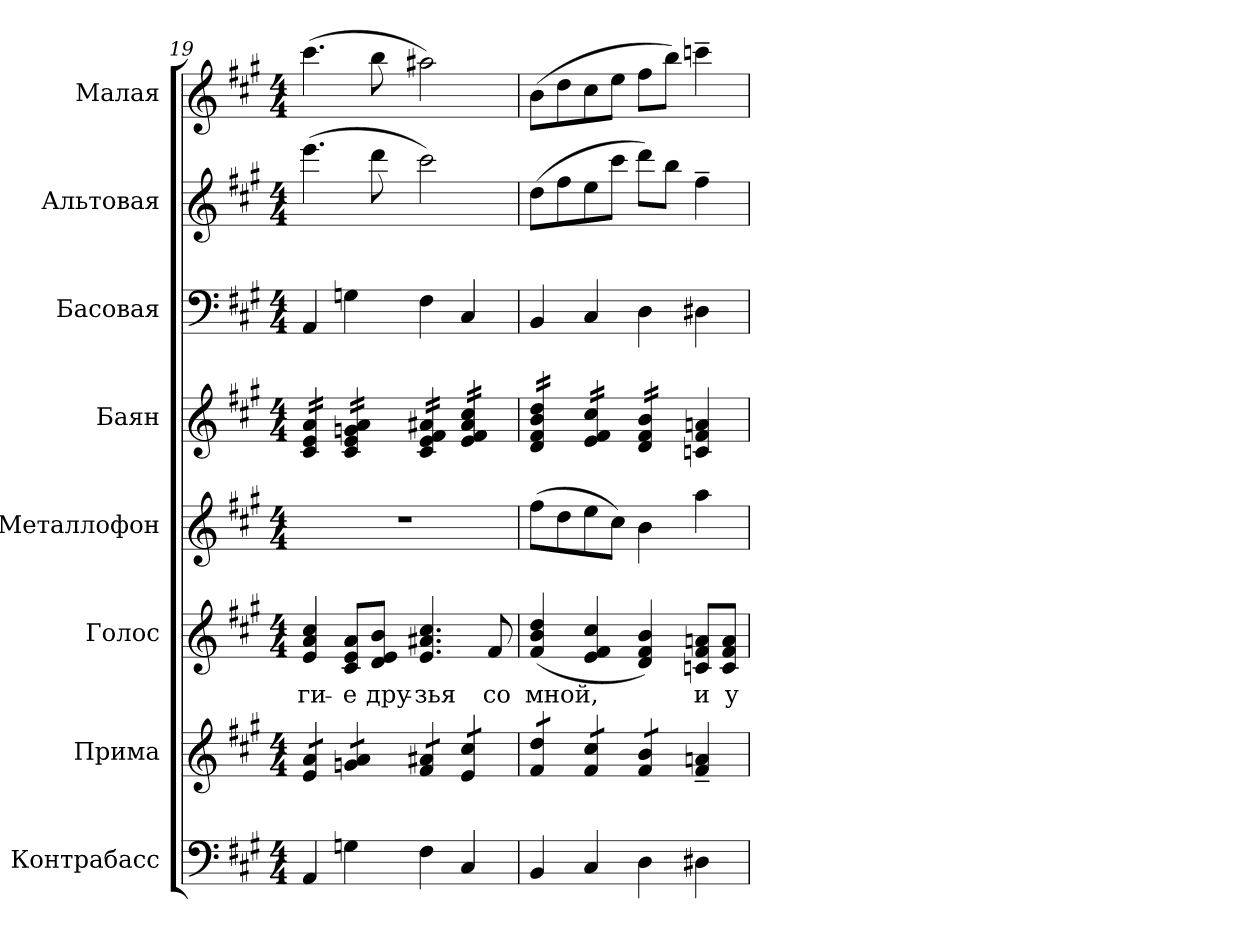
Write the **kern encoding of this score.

**kern	**kern	**kern	**text	**kern	**kern	**kern	**kern	**kern
*part8	*part7	*part6	*part6	*part5	*part4	*part3	*part2	*part1
*staff8	*staff7	*staff6	*staff6	*staff5	*staff4	*staff3	*staff2	*staff1
*I"Контрабасс	*I"Прима	*I"Голос	*	*I"Meталлофон	*I"Баян	*I"Басовая	*I"Альтовая	*I"Малая
*clefF4	*clefG2	*clefG2	*	*clefG2	*clefG2	*clefF4	*clefG2	*clefG2
*ITrd7c12	*ITrd7c12	*	*	*ITrd-7c-12	*	*	*	*
*k[f#c#g#]	*k[f#c#g#]	*k[f#c#g#]	*	*k[f#c#g#]	*k[f#c#g#]	*k[f#c#g#]	*k[f#c#g#]	*k[f#c#g#]
*A:	*A:	*A:	*	*A:	*A:	*A:	*A:	*A:
*M4/4	*M4/4	*M4/4	*	*M4/4	*M4/4	*M4/4	*M4/4	*M4/4
=19	=19	=19	=19	=19	=19	=19	=19	=19
!	!	!	!LO:LY:b:color=#000000	!	!	!	!	!
*	*	*^	*	*	*	*	*	*
*	*tremolo	*	*	*	*	*	*	*	*
*	*	*	*	*	*	*tremolo	*	*	*
4AAAi/	8Ei/ 8AiL	4ei/ 4ai 4cc#i	2..ryy	-ги-	1r	16c#i/ 16ei 16aiLL	4AAi/	(4.eeei\	(4.ccc#i\
.	.	.	.	.	.	16c#i/ 16ei 16ai	.	.	.
.	8Ei/ 8AiJ	.	.	.	.	16c#i/ 16ei 16ai	.	.	.
.	.	.	.	.	.	16c#i/ 16ei 16aiJJ	.	.	.
!	!	!	!	!LO:LY:b:color=#000000	!	!	!	!	!
4GGni\	8Gni/ 8AiL	8c#i/ 8ei/ 8ai/L	.	-е	.	16c#i/ 16ei 16gni 16aiLL	4Gni\	.	.
.	.	.	.	.	.	16c#i/ 16ei 16gni 16ai	.	.	.
!	!	!	!	!LO:LY:b:color=#000000	!	!	!	!	!
.	8Gni/ 8AiJ	8di/ 8ei/ 8bi/J	.	дру-	.	16c#i/ 16ei 16gni 16ai	.	8dddi\	8bbi\
.	.	.	.	.	.	16c#i/ 16ei 16gni 16aiJJ	.	.	.
!	!	!	!	!LO:LY:b:color=#000000	!	!	!	!	!
4FF#i\	8F#i/ 8A#XiL	4.ei/ 4.a#Xi 4.cc#i	.	-зья	.	16c#i/ 16ei 16f#i 16a#XiLL	4F#i\	2ccc#i\)	2aa#Xi\)
.	.	.	.	.	.	16c#i/ 16ei 16f#i 16a#Xi	.	.	.
.	8F#i/ 8A#XiJ	.	.	.	.	16c#i/ 16ei 16f#i 16a#Xi	.	.	.
.	.	.	.	.	.	16c#i/ 16ei 16f#i 16a#XiJJ	.	.	.
4CC#i/	8Ei/ 8c#iL	.	.	.	.	16ei/ 16f#i 16a#i 16cc#iLL	4C#i/	.	.
.	.	.	.	.	.	16ei/ 16f#i 16a#i 16cc#i	.	.	.
!	!	!	!	!LO:LY:b:color=#000000	!	!	!	!	!
.	8Ei/ 8c#iJ	8f#i/	8ryy	со	.	16ei/ 16f#i 16a#i 16cc#i	.	.	.
.	.	.	.	.	.	16ei/ 16f#i 16a#i 16cc#iJJ	.	.	.
*	*	*v	*v	*	*	*	*	*	*
=20	=20	=20	=20	=20	=20	=20	=20	=20
*	*	*^	*	*	*	*	*	*
!	!	!	!	!LO:LY:b:color=#000000	!	!	!	!	!
*	*	*v	*v	*	*	*	*	*	*
4BBBi/	8F#i/ 8diL	(4f#i/ 4bi 4ddi	мной,	(8fff#i\L	16di/ 16f#i 16bi 16ddiLL	4BBi/	(8ddi\L	(8bi\L
.	.	.	.	.	16di/ 16f#i 16bi 16ddi	.	.	.
.	8F#i/ 8diJ	.	.	8dddi\	16di/ 16f#i 16bi 16ddi	.	8ff#i\	8ddi\
.	.	.	.	.	16di/ 16f#i 16bi 16ddiJJ	.	.	.
4CC#i/	8F#i/ 8c#iL	4ei/ 4f#i 4cc#i	.	8eeei\	16ei/ 16f#i 16cc#iLL	4C#i/	8eei\	8cc#i\
.	.	.	.	.	16ei/ 16f#i 16cc#i	.	.	.
.	8F#i/ 8c#iJ	.	.	8ccc#i\J)	16ei/ 16f#i 16cc#i	.	8ccc#i\J	8eei\J
.	.	.	.	.	16ei/ 16f#i 16cc#iJJ	.	.	.
4DDi\	8F#i/ 8BiL	4di/ 4f#i 4bi)	.	4bbi\	16di/ 16f#i 16biLL	4Di\	8dddi\L)	8ff#i\L
.	.	.	.	.	16di/ 16f#i 16bi	.	.	.
.	8F#i/ 8BiJ	.	.	.	16di/ 16f#i 16bi	.	8bbi\J	8bbi\J)
*	*Xtremolo	*	*	*	*	*	*	*
.	.	.	.	.	16di/ 16f#i 16biJJ	.	.	.
*	*	*	*	*	*Xtremolo	*	*	*
!	!	!	!LO:LY:b:color=#000000	!	!	!	!	!
4DD#Xi\	4F#i/~ 4Ani~	8cni/ 8f#i/ 8ani/L	и	4aaai\	4cni/ 4f#i 4ani	4D#Xi\	4ff#~i\	4cccn~i\
!	!	!	!LO:LY:b:color=#000000	!	!	!	!	!
.	.	8ci/ 8f#i/ 8ai/J	у-	.	.	.	.	.
=	=	=	=	=	=	=	=	=
*-	*-	*-	*-	*-	*-	*-	*-	*-
